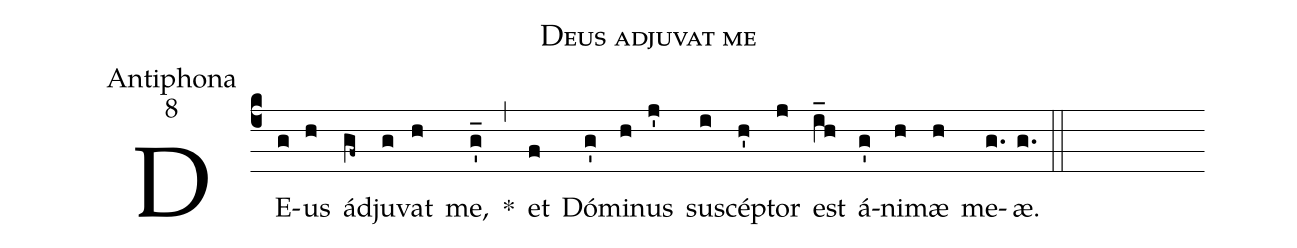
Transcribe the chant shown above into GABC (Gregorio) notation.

name:Deus adjuvat me;
office-part:Antiphona;
mode:8;
%%
(c4) DE(g)us(h) ád(gf~)ju(g)vat(h) me,(g'_) *(,) et(f) Dó(g')mi(h)nus(j') su(i)scé(h')ptor(j) est(i_h) á(g')ni(h)mæ(h) me(g.)æ.(g.) (::)
